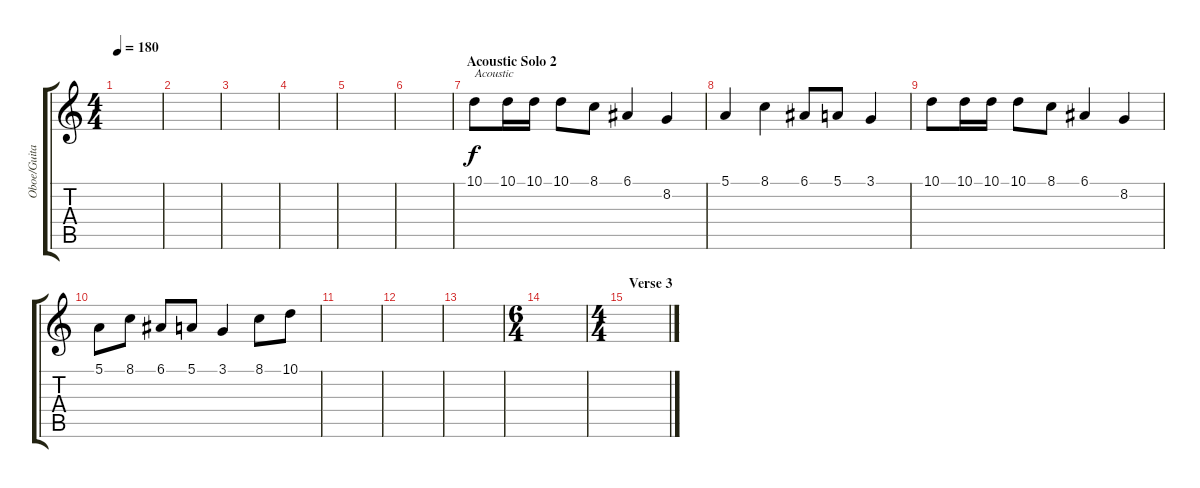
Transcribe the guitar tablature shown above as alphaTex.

\track ("Oboe/Guitar" "Oboe/Guita") {instrument oboe}
\staff {score tabs}
\tuning (E4 B3 G3 D3 A2 E2) {hide}
\ts (4 4)
\tempo 180
\clef g2
\ks c
|
|
|
|
|
|
\section ("" "Acoustic Solo 2")
10.1.8{txt "Acoustic" instrument acousticguitarsteel} 10.1.16 10.1.16 10.1.8 8.1.8 6.1.4 8.2.4 |
5.1.4 8.1.4 6.1.8 5.1.8 3.1.4 |
10.1.8 10.1.16 10.1.16 10.1.8 8.1.8 6.1.4 8.2.4 |
5.1.8 8.1.8 6.1.8 5.1.8 3.1.4 8.1.8 10.1.8 |
|
|
|
\ts (6 4)
|
\ts (4 4)
\section ("" "Verse 3")
